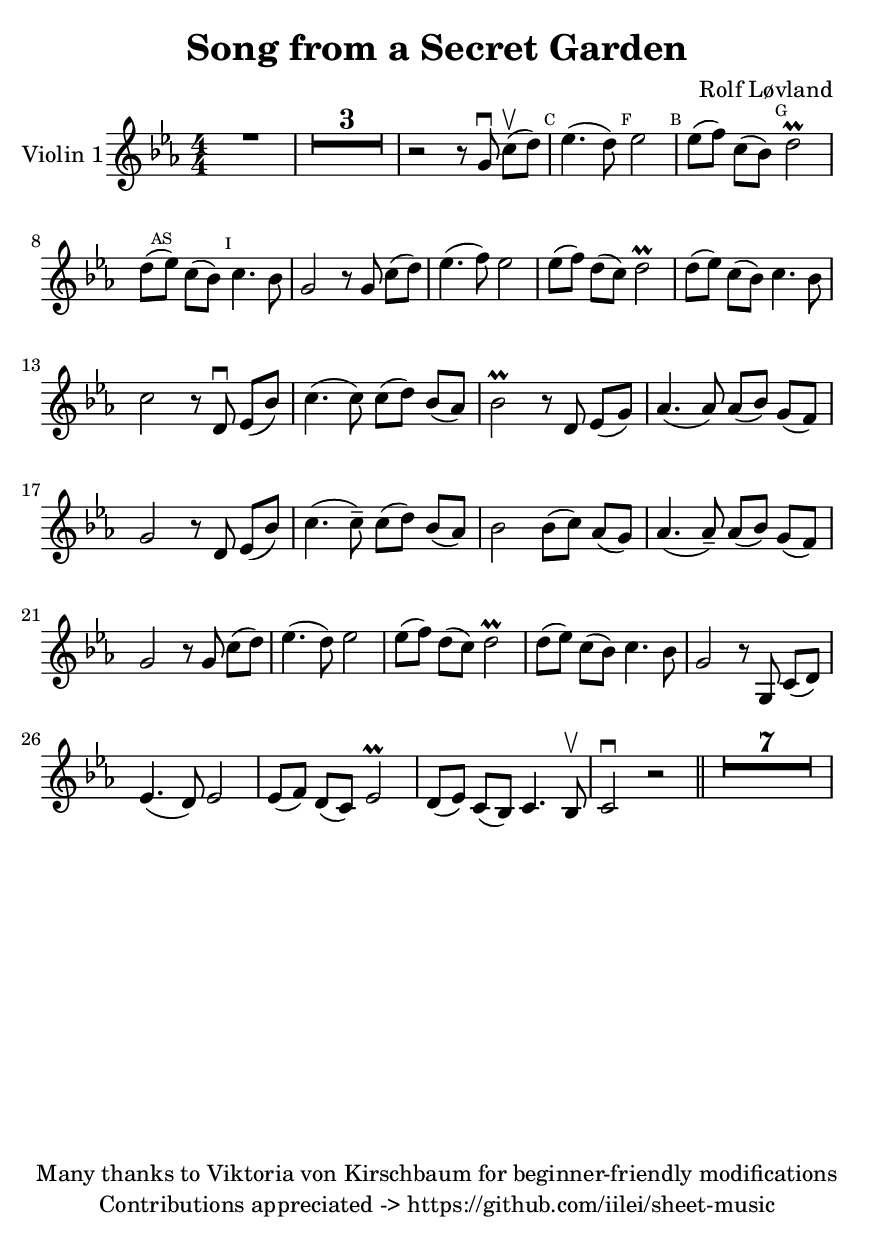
\version "2.18.2"
% https://www.hacklily.org/?edit=iilei/sheet-music/Song_from_a_Secret_Garden.ly

\header {
  title = "Song from a Secret Garden"
  composer = "Rolf Løvland"
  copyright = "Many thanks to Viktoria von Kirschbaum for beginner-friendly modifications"
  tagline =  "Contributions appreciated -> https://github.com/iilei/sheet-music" 
}

\paper {fonts = #
        (make-pango-font-tree
         "Century Schoolbook L"
         "Century Schoolbook L"
         "Century Schoolbook L"
         (/ (* staff-height pt) 2.5))

    #(set-paper-size "a5")
}

global = {
    \time 4/4
}


\score {
  \new StaffGroup \relative a' {
    \set Staff.instrumentName = #"Violin 1"
    \override Glissando.style = #'trill

    % "b" Symbole auf Notenlinen => Ton wird eine halbe Note tiefer gespielt
    \set Staff.keySignature = #`(((0 . 6) . ,FLAT)
                               ((0 . 9) . ,FLAT)
                               ((0 . 5) . ,FLAT)
                              )
    \compressFullBarRests
    \numericTimeSignature
    \override MultiMeasureRest.expand-limit = #2
    \override MultiMeasureRest.staff-position = #2
    \omit Accidental  % omit natural marks (Auflösungszeichen) - alternativ: b8 -> bes8

     R1 |
     R1*3 |
     r2 r8 g\downbow c[\upbow(d)] |
     % Frage; ist in der handschriftichen Fassung ein "C" über dem Notenkopf? Dann ein "F" und "B" ?
     % sind dafür ausdruckelemente (http://lilypond.org/doc/v2.19/Documentation/notation/expressive-marks-attached-to-notes)
     % oder simple Textartige Zeichen (http://lilypond.org/doc/v2.18/Documentation/notation/writing-text#text-marks) 
     % angemessen?
     \mark \markup { \teeny C } e4.( d8) \mark \markup { \teeny F }  e2 |
     \mark \markup { \teeny B } e8[( f8)] c8[( b8)]  \mark \markup { \teeny G } d2\prall |
      % ende der ersten reihe

      d8[(\mark \markup { \teeny AS }  e8)] c8[( b8)] \mark \markup { \teeny I } c4. b8 |
      g2 r8 g8 c8[( d8)] |
      e4.( f8) e2 |
      e8[( f8)] d8[( c8)] d2\prall 
      % ende der zweiten reihe

      d8[(e8)] c8[( b8)] c4. b8 |
      c2 r8 d,\downbow e[(b')] |
      c4.( c8) c8( d8) b[( a)]
       % ende der dritten reihe
 
      b2\prall r8 d, e[( g)]
      a4.( a8) a8[( b8)] g8[( f8)]
      g2 r8 d8 e[( b')]
       % ende der vierten reihe

      % http://lilypond.org/doc/v2.19/Documentation/notation/expressive-marks-attached-to-notes
      % tenuto => -- => strich über notenkpf / Artikulationszeichen
      c4.(c8--) c[( d)] b[( a)] |
      b2 b8[( c)] a[( g)] |
      a4.( a8--) a8[( b)] g8[( f)]
       % ende der fünften reihe

      g2 r8 g8 c[( d)] |
      e4.( d8) e2 |
      e8[(f )] d[( c)] d2\prall
      % ende der sechsten reihe

      d8[(e)] c[(b)] c4. b8 |
      g2 r8 g,8 c8[( d)]
      e4.( d8) e2 |
      e8[( f)] d[( c)] e2\prall | % "Prall" unter dem Notenkopf möglich?
      % ende der siebenten reihe

      d8[( e)] c[( b)] c4. b8 \upbow |
      c2 \downbow r2 \bar "||"  |
      R1*7 

    }
}